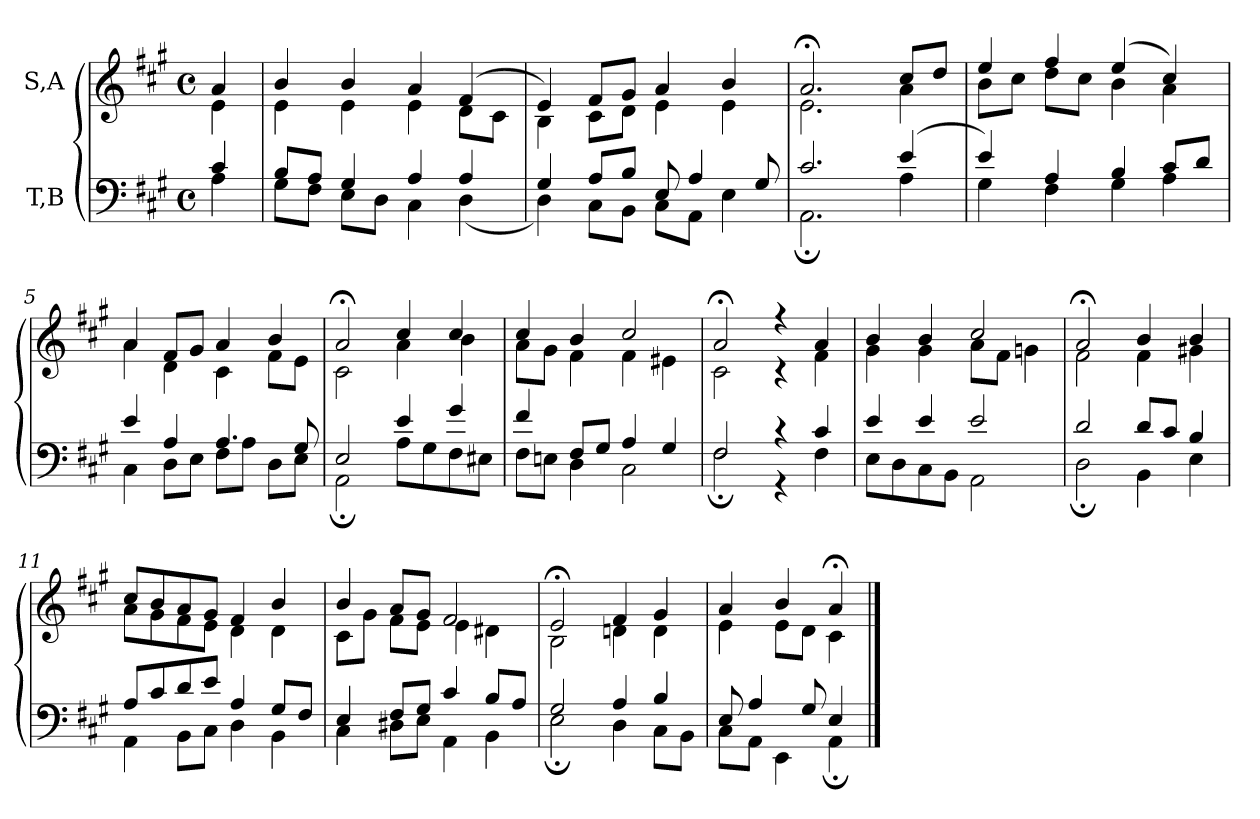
**kern	**kern
*part2	*part1
*staff2	*staff1
*I"T,B	*I"S,A
*clefF4	*clefG2
*k[f#c#g#]	*k[f#c#g#]
*M4/4	*M4/4
*met(c)	*met(c)
=	=
*^	*^
4c#	4A	4a	4e
=1	=1	=1	=1
8BL	8G#L	4b	4e
8AJ	8F#J	.	.
4G#	8EL	4b	4e
.	8DJ	.	.
4A	4C#	4a	4e
4A	(<4D	(>4f#	8dL
.	.	.	8c#J
=2	=2	=2	=2
4G#	4D)	4e)	4B
8AL	8C#L	8f#L	8c#L
8BJ	8BBJ	8g#J	8dJ
8E	8C#L	4a	4e
4A	8AAJ	.	.
.	4E	4b	4e
8G#	.	.	.
=3	=3	=3	=3
2.c#	2.AA;	2.a;<	2.e
(>4e	4A	8cc#L	4a
.	.	8ddJ	.
=4	=4	=4	=4
4e)	4G#	4ee	8bL
.	.	.	8cc#J
4A	4F#	4ff#	8ddL
.	.	.	8cc#J
4B	4G#	(>4ee	4b
8c#L	4A	4cc#)	4a
8dJ	.	.	.
=5	=5	=5	=5
4e	4C#	4a	4a
4A	8DL	8f#L	4d
.	8EJ	8g#J	.
4.A	8F#L	4a	4c#
.	8AJ	.	.
.	8DL	4b	8f#L
8G#	8EJ	.	8eJ
=6	=6	=6	=6
2E	2AA;	2a;<	2c#
4e	8AL	4cc#	4a
.	8G#	.	.
4g#	8F#	4cc#	4b
.	8E#XJ	.	.
=7	=7	=7	=7
4f#	8F#L	4cc#	8aL
.	8EnJ	.	8g#J
8F#L	4D	4b	4f#
8G#J	.	.	.
4A	2C#	2cc#	4f#
4G#	.	.	4e#X
=8	=8	=8	=8
2F#	2F#;	2a;<	2c#
4r	4r	4r	4r
4c#	4F#	4a	4f#
=9	=9	=9	=9
4e	8EL	4b	4g#
.	8D	.	.
4e	8C#	4b	4g#
.	8BBJ	.	.
2e	2AA	2cc#	8aL
.	.	.	8f#J
.	.	.	4gn
=10	=10	=10	=10
2d	2D;	2a;<	2f#
8dL	4BB	4b	4f#
8c#J	.	.	.
4B	4E	4b	4g#X
=11	=11	=11	=11
8AL	4AA	8cc#L	8aL
8c#	.	8b	8g#
8d	8BBL	8a	8f#
8eJ	8C#J	8g#J	8eJ
4A	4D	4f#	4d
8G#L	4BB	4b	4d
8F#J	.	.	.
=12	=12	=12	=12
4E	4C#	4b	8c#L
.	.	.	8g#J
8F#L	8D#XL	8aL	8f#L
8G#J	8EJ	8g#J	8eJ
4c#	4AA	2f#	4e
8BL	4BB	.	4d#X
8AJ	.	.	.
=13	=13	=13	=13
2G#	2E;	2e;<	2B
4A	4D	4f#	4dn
4B	8C#L	4g#	4d
.	8BBJ	.	.
=550	=550	=550	=550
8E	8C#L	4a	4e
4A	8AAJ	.	.
.	4EE	4b	8eL
8G#	.	.	8dJ
4E	4AA;	4a;<	4c#
*v	*v	*	*
*	*v	*v
==	==
*-	*-
